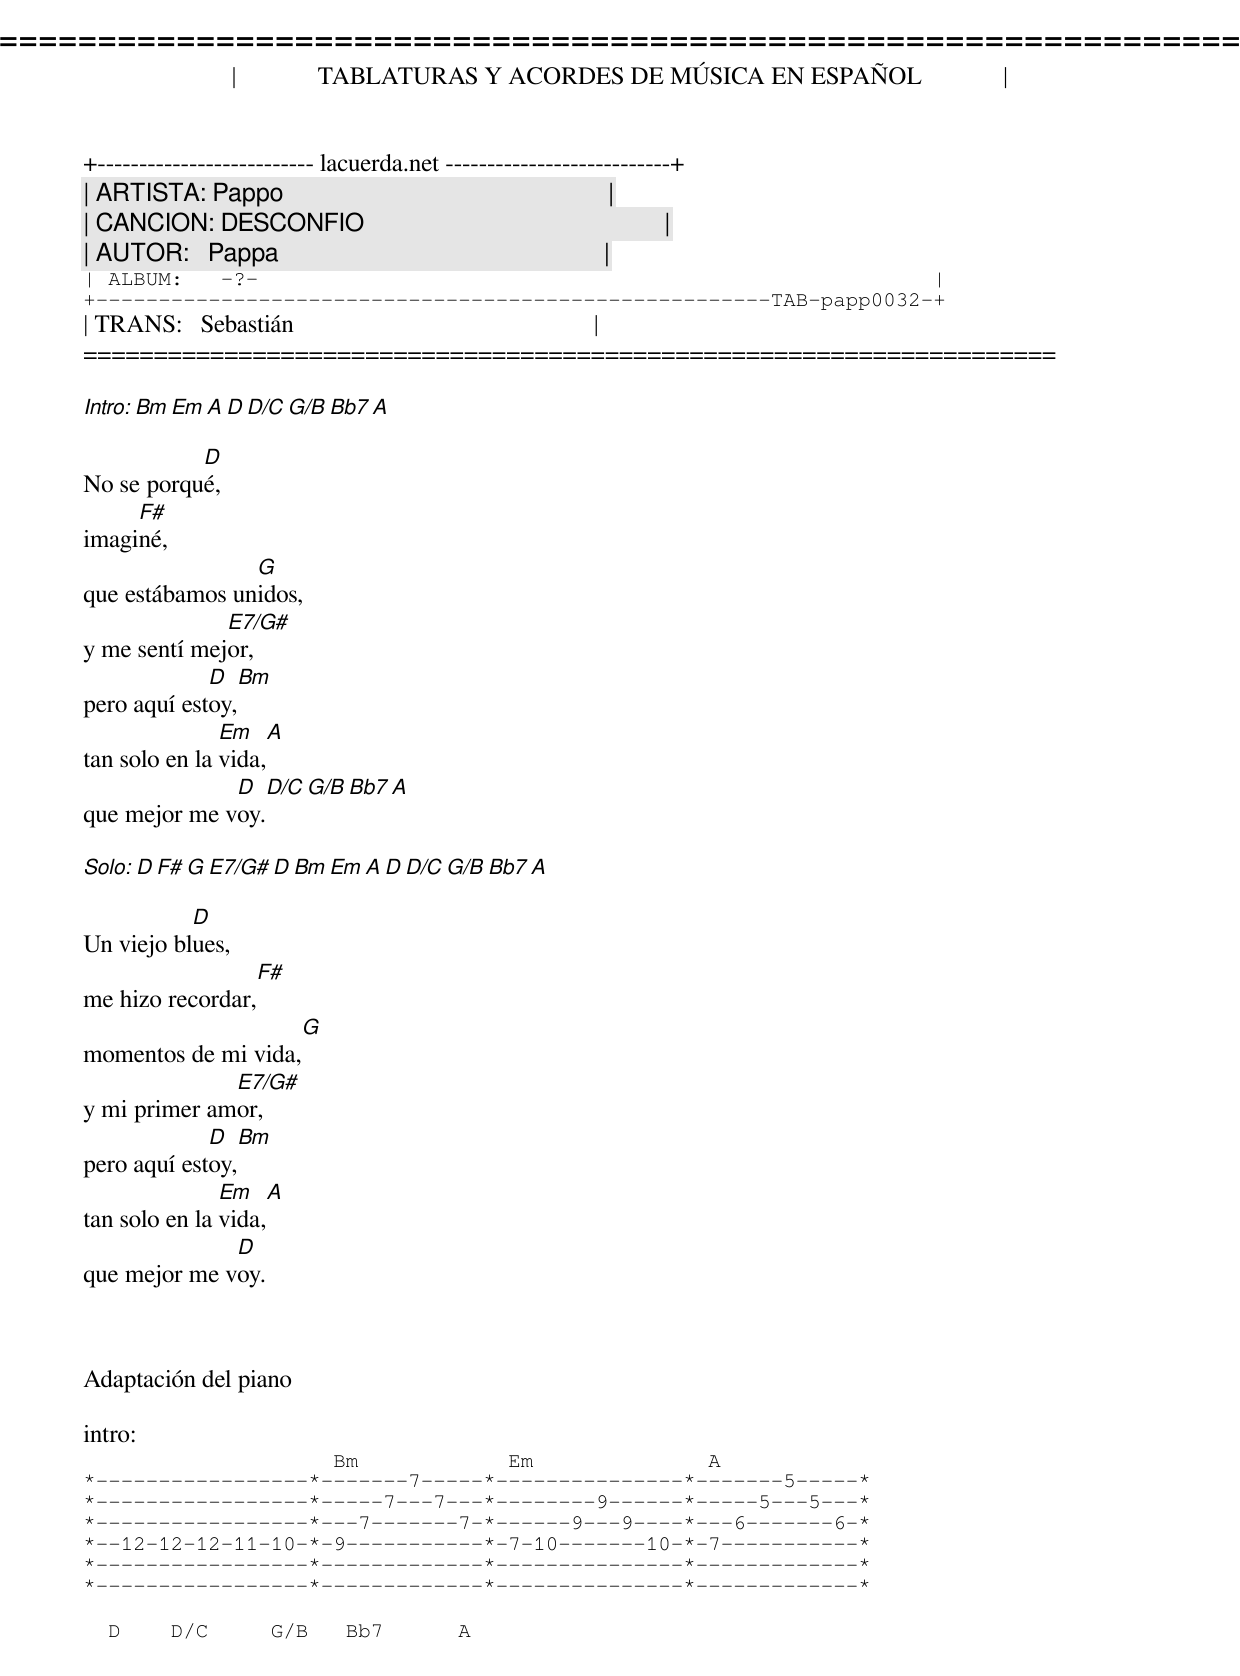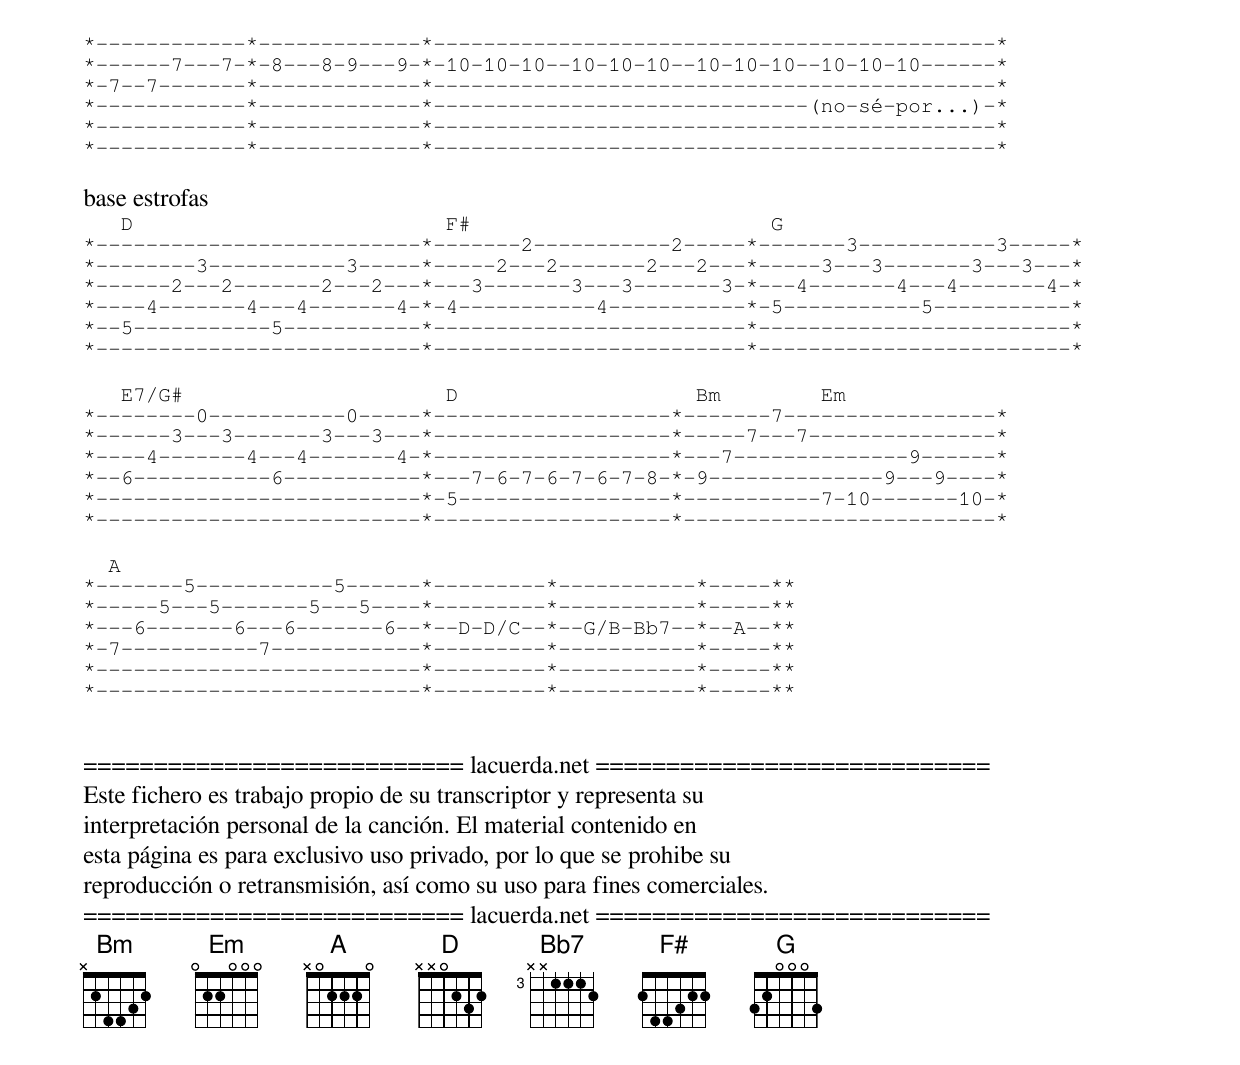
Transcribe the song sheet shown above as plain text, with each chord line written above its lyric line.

=====================================================================
|             TABLATURAS Y ACORDES DE MÚSICA EN ESPAÑOL             |
+-------------------------- lacuerda.net ---------------------------+
| ARTISTA: Pappo                                                    |
| CANCION: DESCONFIO                                                |
| AUTOR:   Pappa                                                    |
| ALBUM:   -?-                                                      |
+------------------------------------------------------TAB-papp0032-+
| TRANS:   Sebastián                                                |
=====================================================================

Intro: Bm Em A D D/C G/B Bb7 A

           D
No se porqué,
     F#
imaginé,
                G
que estábamos unidos,
              E7/G#
y me sentí mejor,
             D    Bm
pero aquí estoy,
               Em    A
tan solo en la vida,
              D   D/C G/B Bb7 A
que mejor me voy.

Solo: D F# G E7/G# D Bm Em A D D/C G/B Bb7 A

           D
Un viejo blues,
                  F#
me hizo recordar,
                     G
momentos de mi vida,
              E7/G#
y mi primer amor,
             D   Bm
pero aquí estoy,
               Em    A
tan solo en la vida,
              D
que mejor me voy.



Adaptación del piano

intro:
                    Bm            Em              A
*-----------------*-------7-----*---------------*-------5-----*
*-----------------*-----7---7---*--------9------*-----5---5---*
*-----------------*---7-------7-*------9---9----*---6-------6-*
*--12-12-12-11-10-*-9-----------*-7-10-------10-*-7-----------*
*-----------------*-------------*---------------*-------------*
*-----------------*-------------*---------------*-------------*

  D    D/C     G/B   Bb7      A
*------------*-------------*---------------------------------------------*
*------7---7-*-8---8-9---9-*-10-10-10--10-10-10--10-10-10--10-10-10------*
*-7--7-------*-------------*---------------------------------------------*
*------------*-------------*------------------------------(no-sé-por...)-*
*------------*-------------*---------------------------------------------*
*------------*-------------*---------------------------------------------*

base estrofas
   D                         F#                        G
*--------------------------*-------2-----------2-----*-------3-----------3-----*
*--------3-----------3-----*-----2---2-------2---2---*-----3---3-------3---3---*
*------2---2-------2---2---*---3-------3---3-------3-*---4-------4---4-------4-*
*----4-------4---4-------4-*-4-----------4-----------*-5-----------5-----------*
*--5-----------5-----------*-------------------------*-------------------------*
*--------------------------*-------------------------*-------------------------*

   E7/G#                     D                   Bm        Em
*--------0-----------0-----*-------------------*-------7-----------------*
*------3---3-------3---3---*-------------------*-----7---7---------------*
*----4-------4---4-------4-*-------------------*---7--------------9------*
*--6-----------6-----------*---7-6-7-6-7-6-7-8-*-9--------------9---9----*
*--------------------------*-5-----------------*-----------7-10-------10-*
*--------------------------*-------------------*-------------------------*

  A
*-------5-----------5------*---------*-----------*-----**
*-----5---5-------5---5----*---------*-----------*-----**
*---6-------6---6-------6--*--D-D/C--*--G/B-Bb7--*--A--**
*-7-----------7------------*---------*-----------*-----**
*--------------------------*---------*-----------*-----**
*--------------------------*---------*-----------*-----**


=========================== lacuerda.net ============================
Este fichero es trabajo propio de su transcriptor y representa su
interpretación personal de la canción. El material contenido en
esta página es para exclusivo uso privado, por lo que se prohibe su
reproducción o retransmisión, así como su uso para fines comerciales.
=========================== lacuerda.net ============================
